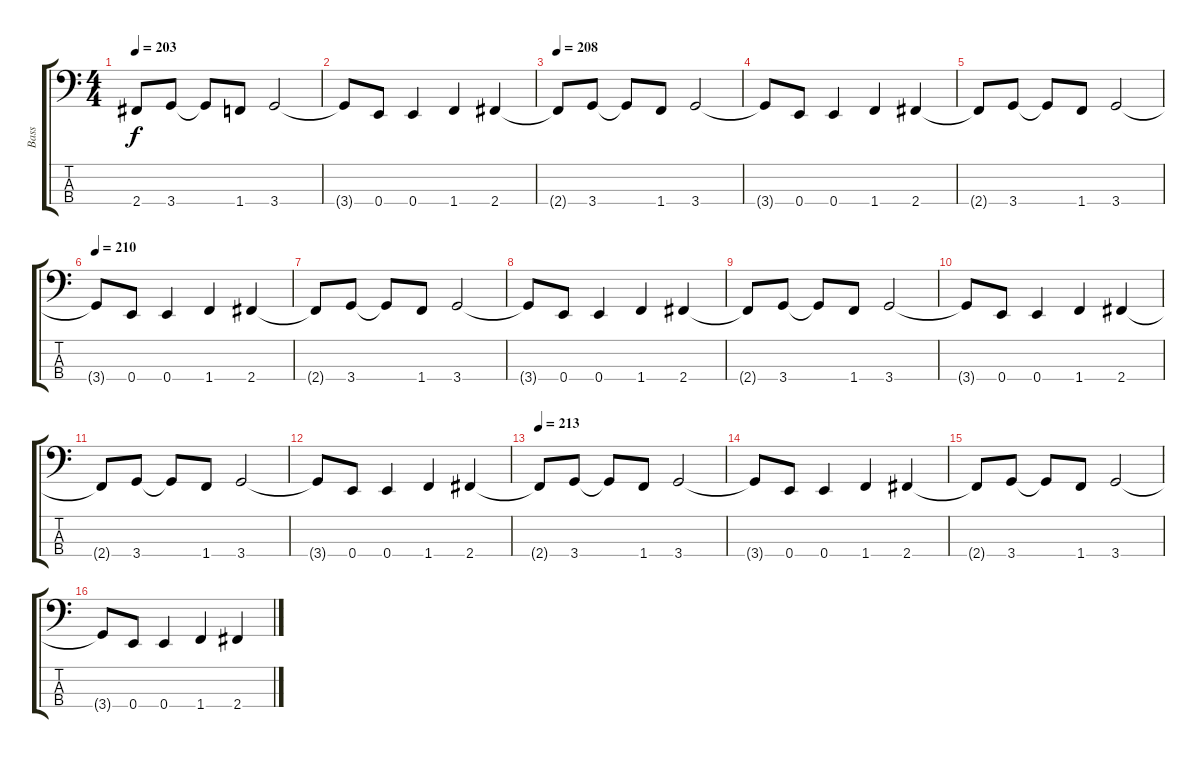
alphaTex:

\track ("Bass" "Bass") {instrument electricbassfinger}
\staff {score tabs}
\tuning (G2 D2 A1 E1) {hide}
\ts (4 4)
\tempo 203
\clef f4
\ks c
2.4{t}.8{dy f} 3.4.8 3.4{t}.8 1.4.8 3.4.2 |
3.4{t}.8 0.4.8 0.4.4 1.4.4 2.4.4 |
\tempo 208
2.4{t}.8 3.4.8 3.4{t}.8 1.4.8 3.4.2 |
3.4{t}.8 0.4.8 0.4.4 1.4.4 2.4.4 |
2.4{t}.8 3.4.8 3.4{t}.8 1.4.8 3.4.2 |
\tempo 210
3.4{t}.8 0.4.8 0.4.4 1.4.4 2.4.4 |
2.4{t}.8 3.4.8 3.4{t}.8 1.4.8 3.4.2 |
3.4{t}.8 0.4.8 0.4.4 1.4.4 2.4.4 |
2.4{t}.8 3.4.8 3.4{t}.8 1.4.8 3.4.2 |
3.4{t}.8 0.4.8 0.4.4 1.4.4 2.4.4 |
2.4{t}.8 3.4.8 3.4{t}.8 1.4.8 3.4.2 |
3.4{t}.8 0.4.8 0.4.4 1.4.4 2.4.4 |
\tempo 213
2.4{t}.8 3.4.8 3.4{t}.8 1.4.8 3.4.2 |
3.4{t}.8 0.4.8 0.4.4 1.4.4 2.4.4 |
2.4{t}.8 3.4.8 3.4{t}.8 1.4.8 3.4.2 |
3.4{t}.8 0.4.8 0.4.4 1.4.4 2.4.4
